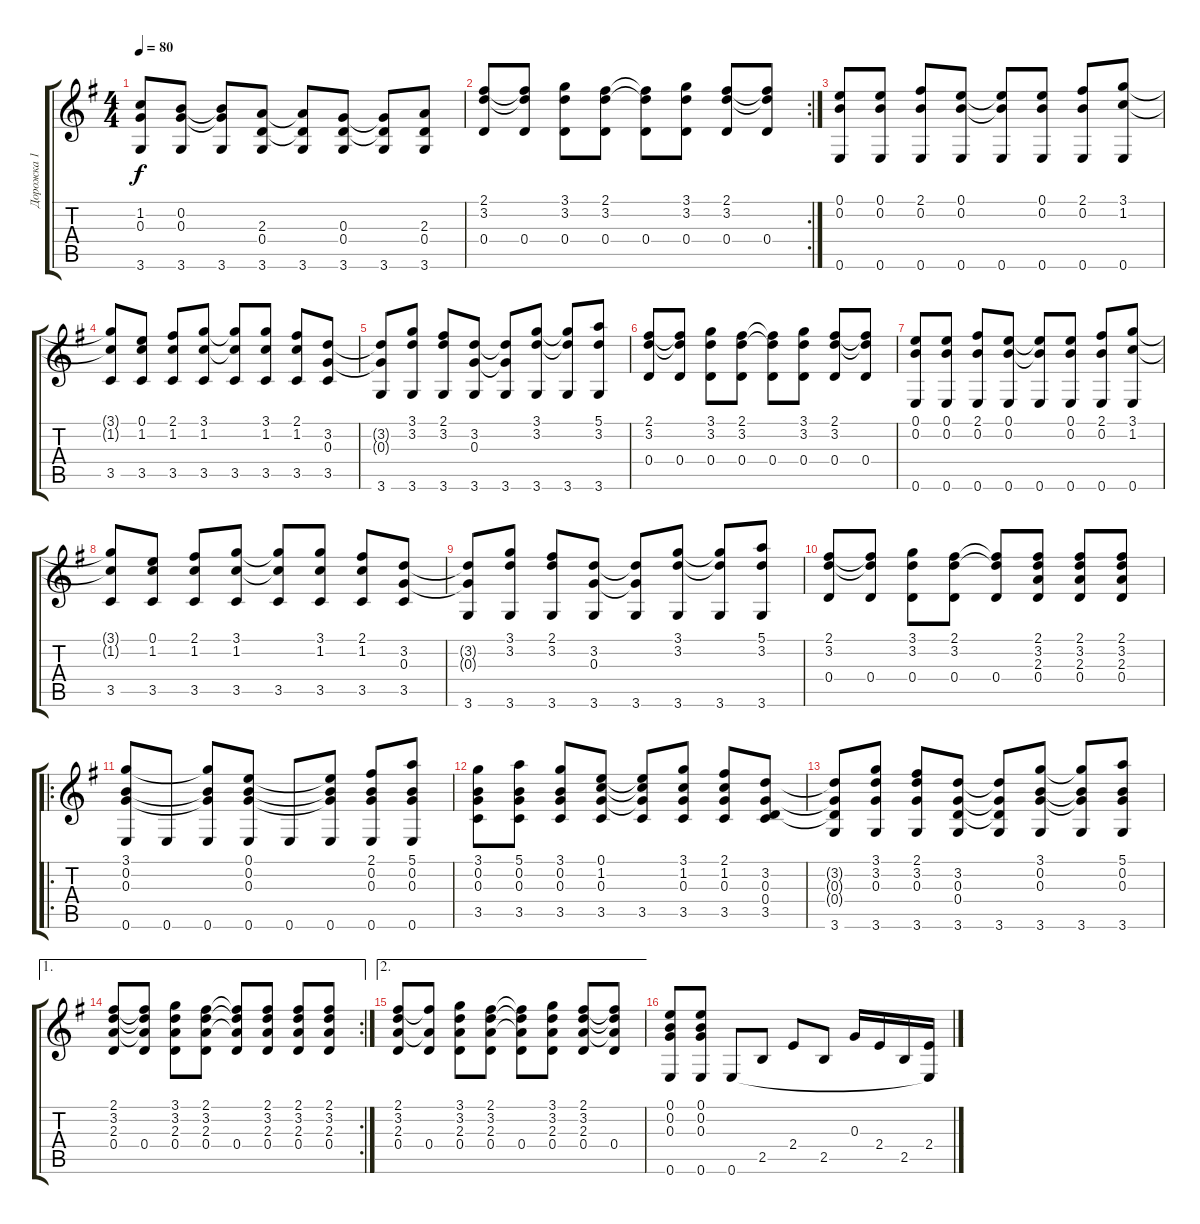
\track ("Дорожка 1" "Дорожка 1") {instrument acousticguitarnylon}
\staff {score tabs}
\tuning (E4 B3 G3 D3 A2 E2) {hide}
\ts (4 4)
\tempo 80
\clef g2
\ks eminor
(1.2 0.3 3.6).8{dy f} (0.2 0.3 3.6).8 (0.2{t} 0.3{t} 3.6).8 (2.3 0.4 3.6).8 (2.3{t} 0.4{t} 3.6).8 (0.3 0.4 3.6).8 (0.3{t} 0.4{t} 3.6).8 (2.3 0.4 3.6).8 |
\rc 2
(2.1 3.2 0.4).8 (2.1{t} 3.2{t} 0.4).8 (3.1 3.2 0.4).8 (2.1 3.2 0.4).8 (2.1{t} 3.2{t} 0.4).8 (3.1 3.2 0.4).8 (2.1 3.2 0.4).8 (2.1{t} 3.2{t} 0.4).8 |
(0.1 0.2 0.6).8 (0.1 0.2 0.6).8 (2.1 0.2 0.6).8 (0.1 0.2 0.6).8 (0.1{t} 0.2{t} 0.6).8 (0.1 0.2 0.6).8 (2.1 0.2 0.6).8 (3.1 1.2 0.6).8 |
(3.1{t} 1.2{t} 3.5).8 (0.1 1.2 3.5).8 (2.1 1.2 3.5).8 (3.1 1.2 3.5).8 (3.1{t} 1.2{t} 3.5).8 (3.1 1.2 3.5).8 (2.1 1.2 3.5).8 (3.2 0.3 3.5).8 |
(3.2{t} 0.3{t} 3.6).8 (3.1 3.2 3.6).8 (2.1 3.2 3.6).8 (3.2 0.3 3.6).8 (3.2{t} 0.3{t} 3.6).8 (3.1 3.2 3.6).8 (3.1{t} 3.2{t} 3.6).8 (5.1 3.2 3.6).8 |
(2.1 3.2 0.4).8 (2.1{t} 3.2{t} 0.4).8 (3.1 3.2 0.4).8 (2.1 3.2 0.4).8 (2.1{t} 3.2{t} 0.4).8 (3.1 3.2 0.4).8 (2.1 3.2 0.4).8 (2.1{t} 3.2{t} 0.4).8 |
(0.1 0.2 0.6).8 (0.1 0.2 0.6).8 (2.1 0.2 0.6).8 (0.1 0.2 0.6).8 (0.1{t} 0.2{t} 0.6).8 (0.1 0.2 0.6).8 (2.1 0.2 0.6).8 (3.1 1.2 0.6).8 |
(3.1{t} 1.2{t} 3.5).8 (0.1 1.2 3.5).8 (2.1 1.2 3.5).8 (3.1 1.2 3.5).8 (3.1{t} 1.2{t} 3.5).8 (3.1 1.2 3.5).8 (2.1 1.2 3.5).8 (3.2 0.3 3.5).8 |
(3.2{t} 0.3{t} 3.6).8 (3.1 3.2 3.6).8 (2.1 3.2 3.6).8 (3.2 0.3 3.6).8 (3.2{t} 0.3{t} 3.6).8 (3.1 3.2 3.6).8 (3.1{t} 3.2{t} 3.6).8 (5.1 3.2 3.6).8 |
(2.1 3.2 0.4).8 (2.1{t} 3.2{t} 0.4).8 (3.1 3.2 0.4).8 (2.1 3.2 0.4).8 (2.1{t} 3.2{t} 0.4).8 (2.1 3.2 2.3 0.4).8 (2.1 3.2 2.3 0.4).8 (2.1 3.2 2.3 0.4).8 |
\ro
(3.1 0.2 0.3 0.6).8 0.6.8 (3.1{t} 0.2{t} 0.3{t} 0.6).8 (0.1 0.2 0.3 0.6).8 0.6.8 (0.1{t} 0.2{t} 0.3{t} 0.6).8 (2.1 0.2 0.3 0.6).8 (5.1 0.2 0.3 0.6).8 |
(3.1 0.2 0.3 3.5).8 (5.1 0.2 0.3 3.5).8 (3.1 0.2 0.3 3.5).8 (0.1 1.2 0.3 3.5).8 (0.1{t} 1.2{t} 0.3{t} 3.5).8 (3.1 1.2 0.3 3.5).8 (2.1 1.2 0.3 3.5).8 (3.2 0.3 0.4 3.5).8 |
(3.2{t} 0.3{t} 0.4{t} 3.6).8 (3.1 3.2 0.3 3.6).8 (2.1 3.2 0.3 3.6).8 (3.2 0.3 0.4 3.6).8 (3.2{t} 0.3{t} 0.4{t} 3.6).8 (3.1 0.2 0.3 3.6).8 (3.1{t} 0.2{t} 0.3{t} 3.6).8 (5.1 0.2 0.3 3.6).8 |
\ae 1
\rc 2
(2.1 3.2 2.3 0.4).8 (2.1{t} 3.2{t} 2.3{t} 0.4).8 (3.1 3.2 2.3 0.4).8 (2.1 3.2 2.3 0.4).8 (2.1{t} 3.2{t} 2.3{t} 0.4).8 (2.1 3.2 2.3 0.4).8 (2.1 3.2 2.3 0.4).8 (2.1 3.2 2.3 0.4).8 |
\ae 2
(2.1 3.2 2.3 0.4).8 (2.1{t} 2.3{t} 0.4).8 (3.1 3.2 2.3 0.4).8 (2.1 3.2 2.3 0.4).8 (2.1{t} 3.2{t} 2.3{t} 0.4).8 (3.1 3.2 2.3 0.4).8 (2.1 3.2 2.3 0.4).8 (2.1{t} 3.2{t} 2.3{t} 0.4).8 |
(0.1 0.2 0.3 0.6).8 (0.1 0.2 0.3 0.6).8 0.6.8 2.5.8 2.4.8 2.5.8 0.3.16 2.4.16 2.5.16 (2.4 0.6{t}).16
